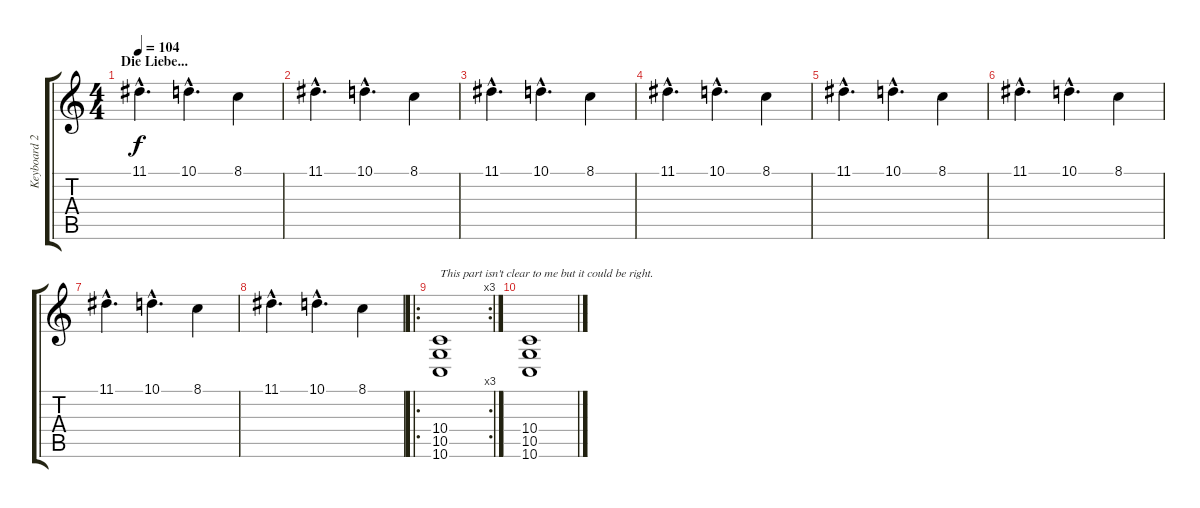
\track ("Keyboard 2" "Keyboard 2") {instrument fx7echoes}
\staff {score tabs}
\tuning (E4 B3 G3 D3 A2 D2) {hide}
\ts (4 4)
\section ("" "Die Liebe...")
\tempo 104
\clef g2
\ks c
11.1{hac}.4{d dy f} 10.1{hac}.4{d} 8.1.4 |
11.1{hac}.4{d} 10.1{hac}.4{d} 8.1.4 |
11.1{hac}.4{d} 10.1{hac}.4{d} 8.1.4 |
11.1{hac}.4{d} 10.1{hac}.4{d} 8.1.4 |
11.1{hac}.4{d} 10.1{hac}.4{d} 8.1.4 |
11.1{hac}.4{d} 10.1{hac}.4{d} 8.1.4 |
11.1{hac}.4{d} 10.1{hac}.4{d} 8.1.4 |
11.1{hac}.4{d} 10.1{hac}.4{d} 8.1.4 |
\ro
\rc 3
(10.4 10.5 10.6).1{txt "This part isn't clear to me but it could be right."} |
(10.4 10.5 10.6).1
